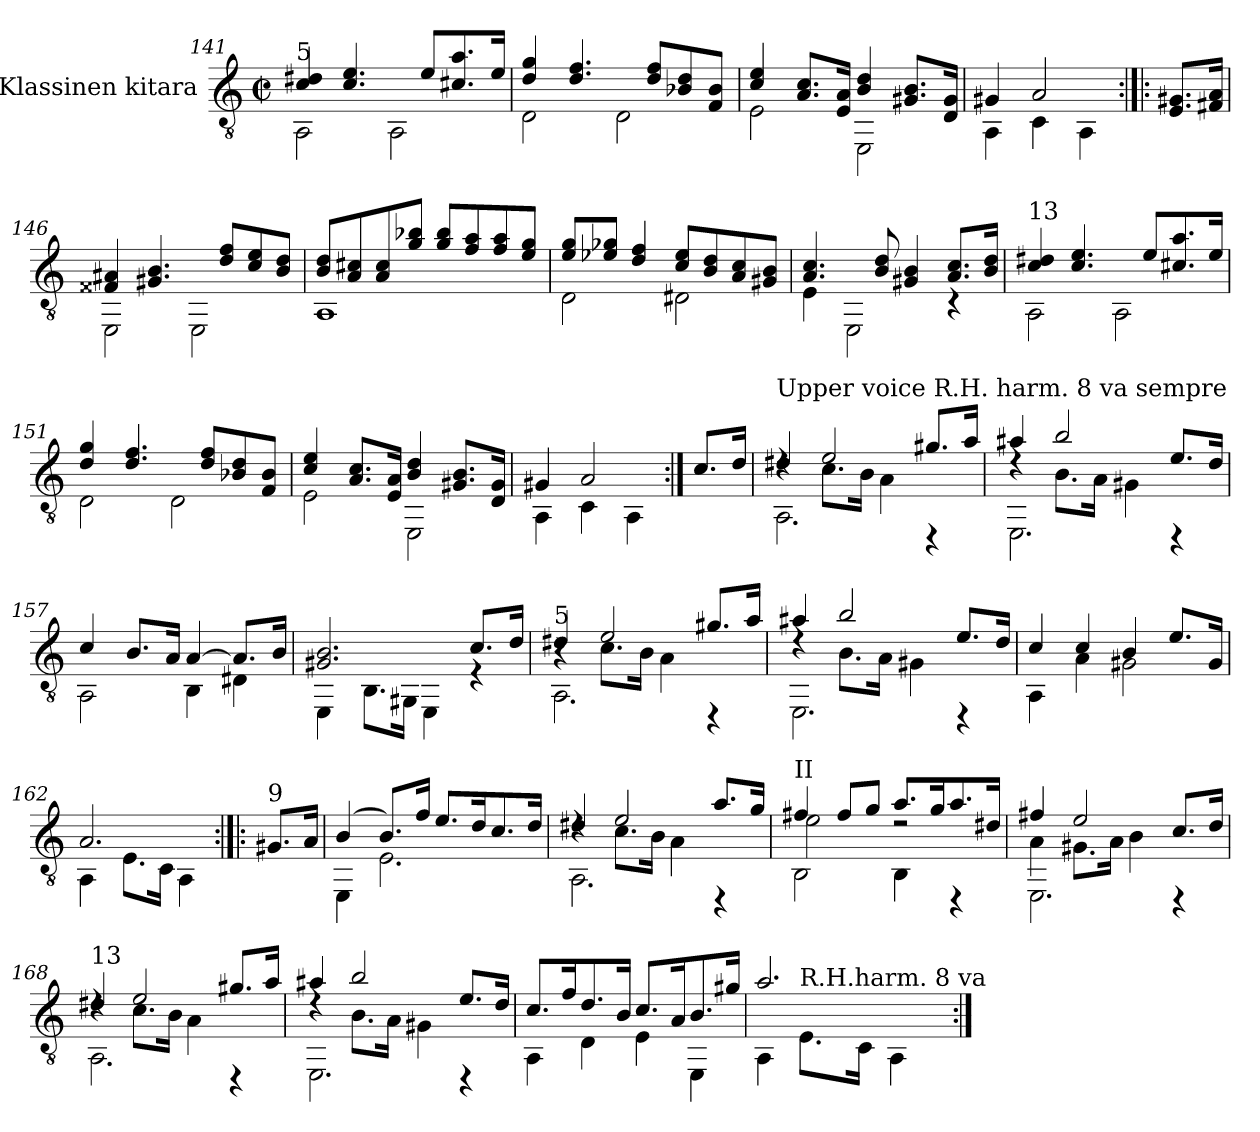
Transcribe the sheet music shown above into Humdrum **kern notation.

**kern
*part1
*staff1
*I"Klassinen kitara
!!LO:LB:g=z
*clefGv2
*k[]
*M2/2
*met(c|)
=141
*^
!LO:TX:a:t=5	!
4c/ 4d#X/	2AA\
4.c/ 4.e/	.
.	2AA\
8e/L	.
8.c#X/ 8.a/	.
16e/Jk	.
=142	=142
4d/ 4g/	2D\
4.d/ 4.f/	.
.	2D\
8d/ 8f/L	.
8B-X/ 8d/	.
8F/ 8B-i/J	.
=143	=143
4c/ 4e/	2E\
8.A/ 8.c/L	.
16E/ 16A/Jk	.
4B/ 4d/	2EE\
8.G#X/ 8.B/L	.
16D/ 16G#/Jk	.
=144	=144
4G#X/	4AA\
2A/	4C\
.	4AA\
!!LO:LB:g=z	!!
=145:|!|:	=145:|!|:
!LO:TX:a:t=9	!
*v	*v
8.E/ 8.G#X/L
16F#X/ 16A/Jk
=146
*^
4F##X/ 4A#X/	2EE\
4.G#X/ 4.B/	.
.	2EE\
8d/ 8f/L	.
8c/ 8e/	.
8B/ 8d/J	.
=147	=147
8B/ 8d/L	1AA
8A/ 8c#X/	.
8A/ 8c#/	.
8g/ 8b-X/J	.
8g/ 8b-/L	.
8f/ 8a/	.
8f/ 8a/	.
8e/ 8g/J	.
=148	=148
8e/ 8g/L	2D\
8e-X/ 8g-X/J	.
4d/ 4f/	.
8c/ 8e-/L	2D#X\
8B/ 8d/	.
8A/ 8c/	.
8G#X/ 8B/J	.
=149	=149
4.A/ 4.c/	4E\
.	2EE\
8B/ 8d/	.
4G#X/ 4B/	.
8.A/ 8.c/L	4rC
16B/ 16d/Jk	.
!!LO:LB:g=z	!!
=150	=150
!LO:TX:a:t=13	!
4c/ 4d#X/	2AA\
4.c/ 4.e/	.
.	2AA\
8e/L	.
8.c#X/ 8.a/	.
16e/Jk	.
=151	=151
4d/ 4g/	2D\
4.d/ 4.f/	.
.	2D\
8d/ 8f/L	.
8B-X/ 8d/	.
8F/ 8B-/J	.
=152	=152
4c/ 4e/	2E\
8.A/ 8.c/L	.
16E/ 16A/Jk	.
4B/ 4d/	2EE\
8.G#X/ 8.B/L	.
16D/ 16G#/Jk	.
=153	=153
4G#X/	4AA\
2A/	4C\
.	4AA\
!!LO:LB:g=z	!!
=154:|!	=154:|!
!LO:TX:a:i:t=John Williams	!
!LO:TX:a:t=1	!
*v	*v
8.c/L
16d/Jk
=155
*^
*	*^
!LO:TX:a:t=Upper voice R.H. harm. 8 va sempre	!	!
4d#X/	4rd	2.AA\
2e/	8.c\L	.
.	16B\Jk	.
.	4A\	.
8.g#X/L	4rdyy	4rDD
16a/Jk	.	.
=156	=156	=156
4a#X/	4rd	2.EE\
2b/	8.B\L	.
.	16A\Jk	.
.	4G#X\	.
8.e/L	4ryy	4rDD
16d/Jk	.	.
*	*v	*v
=157	=157
4c/	2AA\
8.B/L	.
16A/Jk	.
[4A/	4BB\
8.A/L]	4D#X\
16B/Jk	.
=158	=158
2.G#X/ 2.B/	4EE\
.	8.BB\L
.	16GG#X\Jk
.	4EE\
8.c/L	4rE
16d/Jk	.
!!LO:LB:g=z	!!
=159	=159
*	*^
!LO:TX:a:t=5	!	!
4d#X/	4r	2.AA\
2e/	8.c\L	.
.	16B\Jk	.
.	4A\	.
8.g#X/L	4rdyy	4rDD
16a/Jk	.	.
=160	=160	=160
4a#X/	4rd	2.EE\
2b/	8.B\L	.
.	16A\Jk	.
.	4G#X\	.
8.e/L	4ryy	4rDD
16d/Jk	.	.
*	*v	*v
=161	=161
4c/	4AA\
4c/	4A\
4B/	2G#X\
8.e/L	.
16G#i/Jk	.
=162	=162
2.A/	4AA\
.	8.E\L
.	16C\Jk
.	4AA\
!!LO:LB:g=z	!!
=163:|!|:	=163:|!|:
!LO:TX:a:t=9	!
8.G#X/L	4rEyy
16A/Jk	.
=164	=164
(4B/	4EE\
8.B/L)	2.E\
16f/Jk	.
8.e/L	.
16d/K	.
8.c/	.
16d/Jk	.
=165	=165
*	*^
4d#X/	4rd	2.AA\
2e/	8.c\L	.
.	16B\Jk	.
.	4A\	.
8.a/L	4rdyy	4rDD
16g/Jk	.	.
=166	=166	=166
!LO:TX:a:t=II	!	!
4f#X/	2e\	2BB::\
8f#/L	.	.
8g/J	.	.
8.a/L	2rd	4BB\
16g/K	.	.
8.a/	.	4rDD
16d#X/Jk	.	.
=167	=167	=167
4f#X/	4A::\	2.EE\
2e/	8.G#X\L	.
.	16A\Jk	.
.	4B\	.
8.c/L	4ryy	4rDD
16d/Jk	.	.
!!LO:LB:g=z	!!	!!
=168	=168	=168
!LO:TX:a:t=13	!	!
4d#X/	4rd	2.AA\
2e/	8.c\L	.
.	16B\Jk	.
.	4A\	.
8.g#X/L	4rdyy	4rDD
16a/Jk	.	.
=169	=169	=169
4a#X/	4rd	2.EE\
2b/	8.B\L	.
.	16A\Jk	.
.	4G#X\	.
8.e/L	4ryy	4rDD
16d/Jk	.	.
*	*v	*v
=170	=170
8.c::/L	4AA\
16f/K	.
8.d/	4D\
16B/Jk	.
8.c/L	4E\
16A/K	.
8.B/	4EE\
16g#X/Jk	.
=171	=171
2.a/	4AA\
!	!LO:TX:a:t=R.H.harm. 8 va
.	8.E\L
.	16C\Jk
.	4AA\
*v	*v
=:|!
*-
